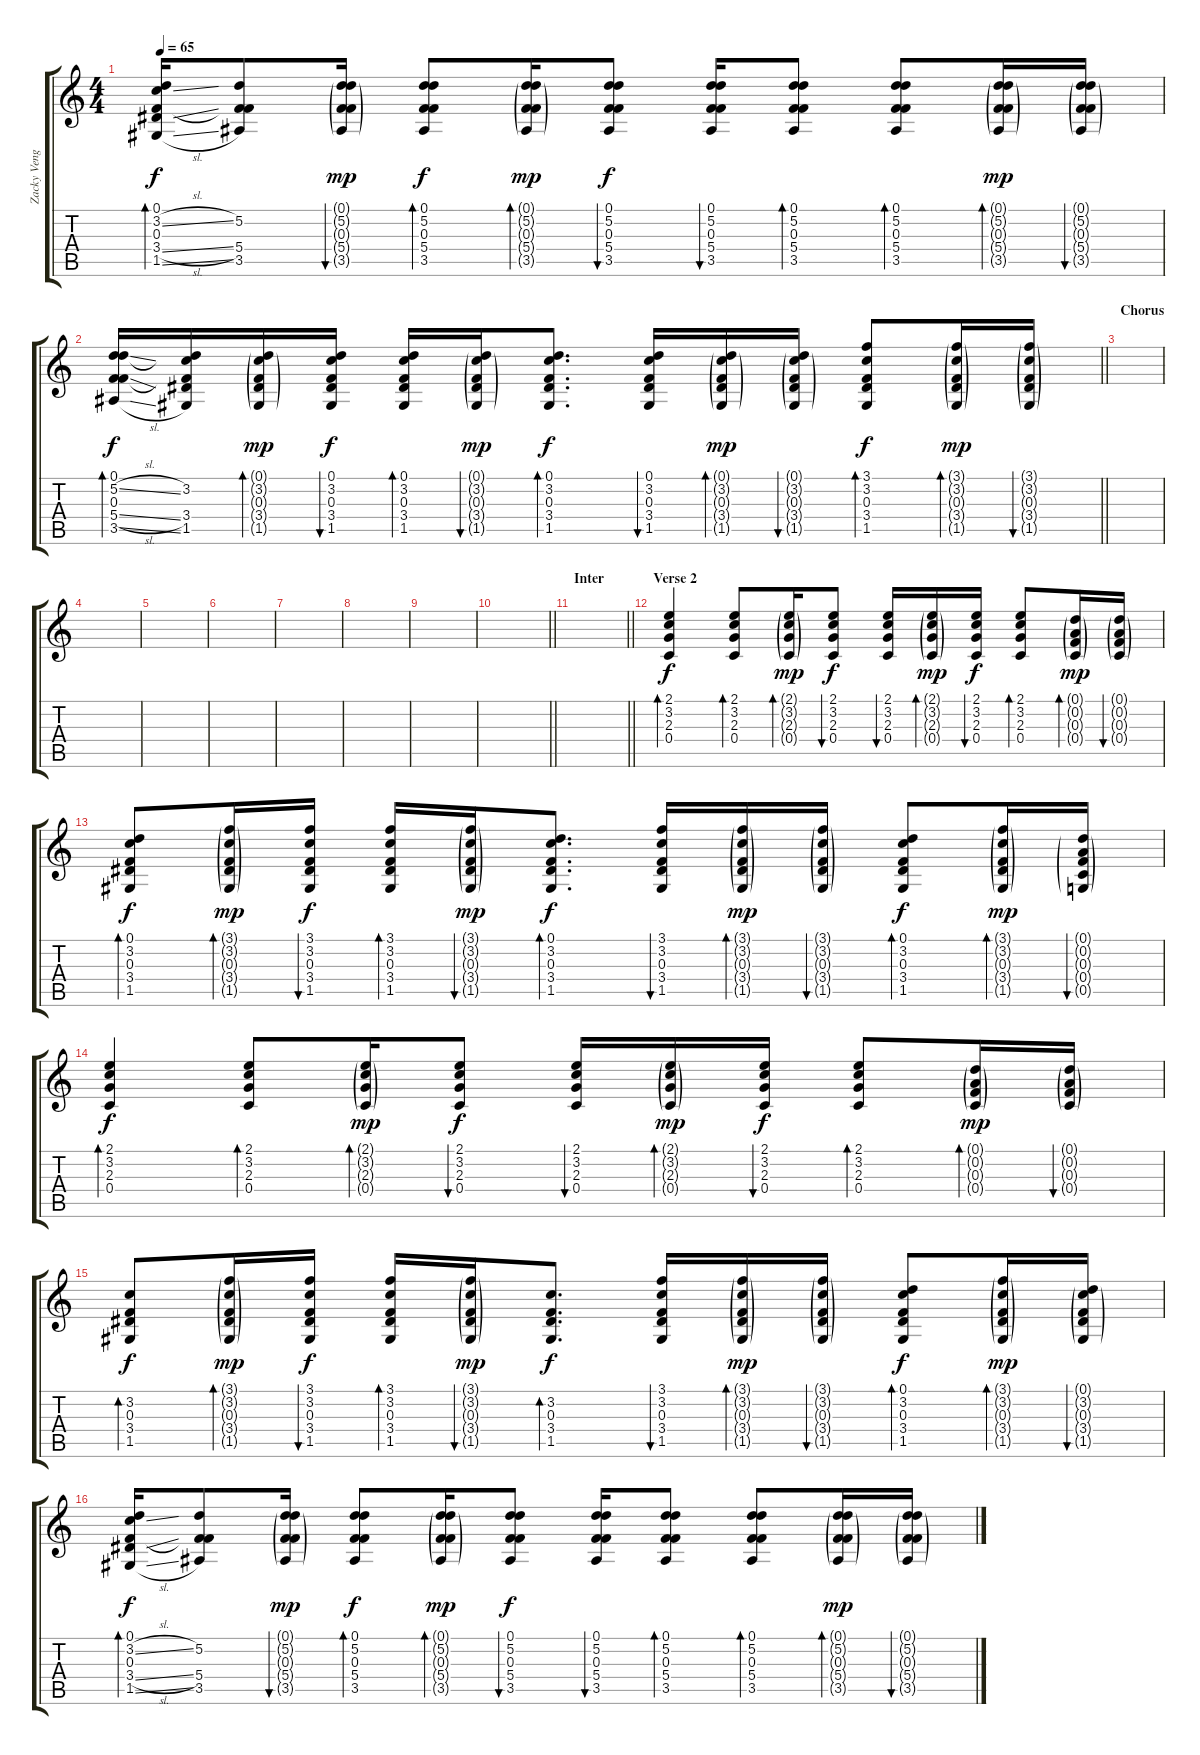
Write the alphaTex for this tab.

\track ("Zacky Vengeance [Acoustic Guitar]" "Zacky Veng") {instrument acousticguitarsteel}
\staff {score tabs}
\tuning (D4 A3 F3 C3 G2 C2) {hide}
\ts (4 4)
\tempo 65
\clef g2
\ks c
(0.1 3.2{sl} 0.3 3.4{sl} 1.5{sl}).16{bd 30 dy f} (5.2 0.3{t} 5.4 3.5).8 (0.1{g} 5.2{g} 0.3{g} 5.4{g} 3.5{g}).16{bu 30 dy mp} (0.1 5.2 0.3 5.4 3.5).8{bd 30 dy f} (0.1{g} 5.2{g} 0.3{g} 5.4{g} 3.5{g}).16{bd 30 dy mp} (0.1 5.2 0.3 5.4 3.5).8{bu 30 dy f} (0.1 5.2 0.3 5.4 3.5).16{bu 30} (0.1 5.2 0.3 5.4 3.5).8{bd 30} (0.1 5.2 0.3 5.4 3.5).8{bd 30} (0.1{g} 5.2{g} 0.3{g} 5.4{g} 3.5{g}).16{bd 30 dy mp} (0.1{g} 5.2{g} 0.3{g} 5.4{g} 3.5{g}).16{bu 30} |
\barLineRight lightlight
(0.1 5.2{sl} 0.3 5.4{sl} 3.5{sl}).16{bd 30 dy f} (0.1{t} 3.2 0.3{t} 3.4 1.5).16 (0.1{g} 3.2{g} 0.3{g} 3.4{g} 1.5{g}).16{bd 30 dy mp} (0.1 3.2 0.3 3.4 1.5).16{bu 30 dy f} (0.1 3.2 0.3 3.4 1.5).16{bd 30} (0.1{g} 3.2{g} 0.3{g} 3.4{g} 1.5{g}).16{bu 30 dy mp} (0.1 3.2 0.3 3.4 1.5).8{d bd 30 dy f} (0.1 3.2 0.3 3.4 1.5).16{bu 30} (0.1{g} 3.2{g} 0.3{g} 3.4{g} 1.5{g}).16{bd 30 dy mp} (0.1{g} 3.2{g} 0.3{g} 3.4{g} 1.5{g}).16{bu 30} (3.1 3.2 0.3 3.4 1.5).8{bd 30 dy f} (3.1{g} 3.2{g} 0.3{g} 3.4{g} 1.5{g}).16{bd 30 dy mp} (3.1{g} 3.2{g} 0.3{g} 3.4{g} 1.5{g}).16{bu 30} |
\section ("" "Chorus")
|
|
|
|
|
|
|
\barLineRight lightlight
|
\section ("" "Inter")
\barLineRight lightlight
|
\section ("" "Verse 2")
(2.1 3.2 2.3 0.4).4{bd 60 dy f} (2.1 3.2 2.3 0.4).8{bd 30} (2.1{g} 3.2{g} 2.3{g} 0.4{g}).16{bd 30 dy mp} (2.1 3.2 2.3 0.4).8{bu 30 dy f} (2.1 3.2 2.3 0.4).16{bu 30} (2.1{g} 3.2{g} 2.3{g} 0.4{g}).16{bd 30 dy mp} (2.1 3.2 2.3 0.4).16{bu 30 dy f} (2.1 3.2 2.3 0.4).8{bd 30} (0.1{g} 0.2{g} 0.3{g} 0.4{g}).16{bd 30 dy mp} (0.1{g} 0.2{g} 0.3{g} 0.4{g}).16{bu 30} |
(0.1 3.2 0.3 3.4 1.5).8{bd 30 dy f} (3.1{g} 3.2{g} 0.3{g} 3.4{g} 1.5{g}).16{bd 30 dy mp} (3.1 3.2 0.3 3.4 1.5).16{bu 30 dy f} (3.1 3.2 0.3 3.4 1.5).16{bd 30} (3.1{g} 3.2{g} 0.3{g} 3.4{g} 1.5{g}).16{bu 30 dy mp} (0.1 3.2 0.3 3.4 1.5).8{d bd 30 dy f} (3.1 3.2 0.3 3.4 1.5).16{bu 30} (3.1{g} 3.2{g} 0.3{g} 3.4{g} 1.5{g}).16{bd 30 dy mp} (3.1{g} 3.2{g} 0.3{g} 3.4{g} 1.5{g}).16{bu 30} (0.1 3.2 0.3 3.4 1.5).8{bd 30 dy f} (3.1{g} 3.2{g} 0.3{g} 3.4{g} 1.5{g}).16{bd 30 dy mp} (0.1{g} 0.2{g} 0.3{g} 0.4{g} 0.5{g}).16{bu 30} |
(2.1 3.2 2.3 0.4).4{bd 60 dy f} (2.1 3.2 2.3 0.4).8{bd 30} (2.1{g} 3.2{g} 2.3{g} 0.4{g}).16{bd 30 dy mp} (2.1 3.2 2.3 0.4).8{bu 30 dy f} (2.1 3.2 2.3 0.4).16{bu 30} (2.1{g} 3.2{g} 2.3{g} 0.4{g}).16{bd 30 dy mp} (2.1 3.2 2.3 0.4).16{bu 30 dy f} (2.1 3.2 2.3 0.4).8{bd 30} (0.1{g} 0.2{g} 0.3{g} 0.4{g}).16{bd 30 dy mp} (0.1{g} 0.2{g} 0.3{g} 0.4{g}).16{bu 30} |
(3.2 0.3 3.4 1.5).8{bd 30 dy f} (3.1{g} 3.2{g} 0.3{g} 3.4{g} 1.5{g}).16{bd 30 dy mp} (3.1 3.2 0.3 3.4 1.5).16{bu 30 dy f} (3.1 3.2 0.3 3.4 1.5).16{bd 30} (3.1{g} 3.2{g} 0.3{g} 3.4{g} 1.5{g}).16{bu 30 dy mp} (3.2 0.3 3.4 1.5).8{d bd 30 dy f} (3.1 3.2 0.3 3.4 1.5).16{bu 30} (3.1{g} 3.2{g} 0.3{g} 3.4{g} 1.5{g}).16{bd 30 dy mp} (3.1{g} 3.2{g} 0.3{g} 3.4{g} 1.5{g}).16{bu 30} (0.1 3.2 0.3 3.4 1.5).8{bd 30 dy f} (3.1{g} 3.2{g} 0.3{g} 3.4{g} 1.5{g}).16{bd 30 dy mp} (0.1{g} 3.2{g} 0.3{g} 3.4{g} 1.5{g}).16{bu 30} |
(0.1 3.2{sl} 0.3 3.4{sl} 1.5{sl}).16{bd 30 dy f} (5.2 0.3{t} 5.4 3.5).8 (0.1{g} 5.2{g} 0.3{g} 5.4{g} 3.5{g}).16{bu 30 dy mp} (0.1 5.2 0.3 5.4 3.5).8{bd 30 dy f} (0.1{g} 5.2{g} 0.3{g} 5.4{g} 3.5{g}).16{bd 30 dy mp} (0.1 5.2 0.3 5.4 3.5).8{bu 30 dy f} (0.1 5.2 0.3 5.4 3.5).16{bu 30} (0.1 5.2 0.3 5.4 3.5).8{bd 30} (0.1 5.2 0.3 5.4 3.5).8{bd 30} (0.1{g} 5.2{g} 0.3{g} 5.4{g} 3.5{g}).16{bd 30 dy mp} (0.1{g} 5.2{g} 0.3{g} 5.4{g} 3.5{g}).16{bu 30}
